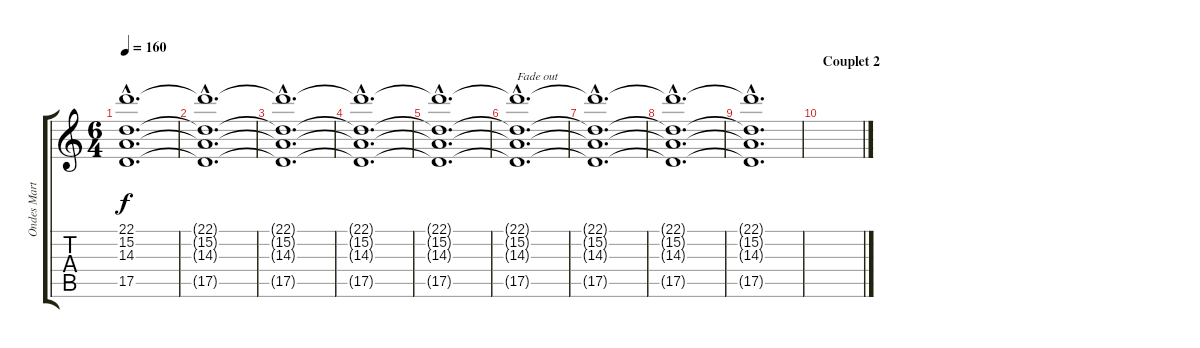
\track ("Ondes Martenot - Jonny Greenwwod" "Ondes Mart") {instrument stringensemble2}
\staff {score tabs}
\tuning (E4 B3 G3 D3 A2 E2) {hide}
\ts (6 4)
\tempo 160
\clef g2
\ks c
(22.1{hac t} 15.2{hac t} 14.3{hac t} 17.5{hac t}).1{d dy f} |
(22.1{hac t} 15.2{hac t} 14.3{hac t} 17.5{hac t}).1{d} |
(22.1{hac t} 15.2{hac t} 14.3{hac t} 17.5{hac t}).1{d} |
(22.1{hac t} 15.2{hac t} 14.3{hac t} 17.5{hac t}).1{d} |
(22.1{hac t} 15.2{hac t} 14.3{hac t} 17.5{hac t}).1{d} |
(22.1{hac t} 15.2{hac t} 14.3{hac t} 17.5{hac t}).1{d txt "Fade out"} |
(22.1{hac t} 15.2{hac t} 14.3{hac t} 17.5{hac t}).1{d} |
(22.1{hac t} 15.2{hac t} 14.3{hac t} 17.5{hac t}).1{d} |
(22.1{hac t} 15.2{hac t} 14.3{hac t} 17.5{hac t}).1{d} |
\section ("" "Couplet 2")
